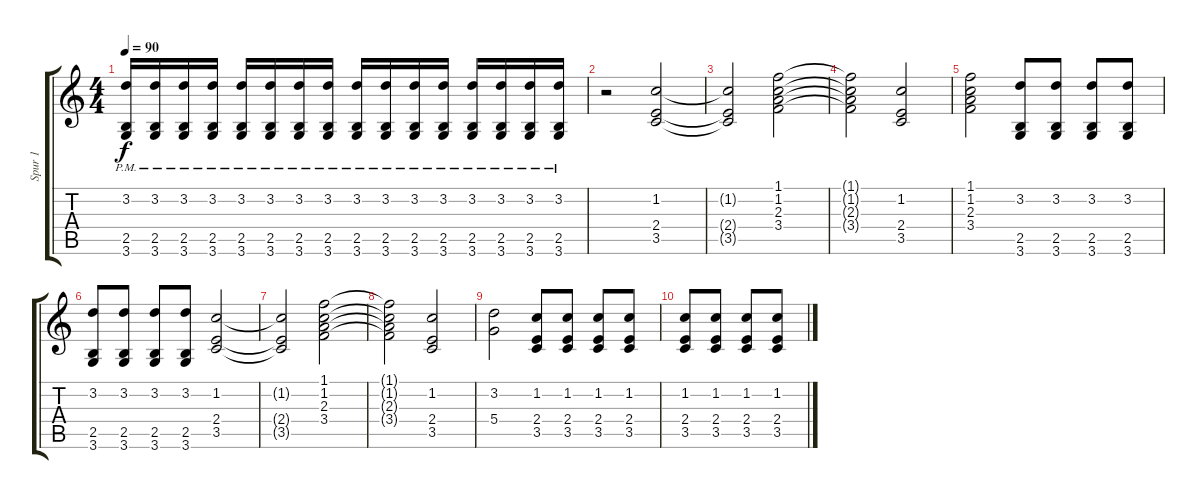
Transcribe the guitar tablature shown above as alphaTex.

\track ("Spur 1" "Spur 1") {instrument distortionguitar}
\staff {score tabs}
\tuning (E4 B3 G3 D3 A2 E2) {hide}
\ts (4 4)
\tempo 90
\clef g2
\ks c
(3.2{pm} 2.5{pm} 3.6{pm}).16{dy f} (3.2{pm} 2.5{pm} 3.6{pm}).16 (3.2{pm} 2.5{pm} 3.6{pm}).16 (3.2{pm} 2.5{pm} 3.6{pm}).16 (3.2{pm} 2.5{pm} 3.6{pm}).16 (3.2{pm} 2.5{pm} 3.6{pm}).16 (3.2{pm} 2.5{pm} 3.6{pm}).16 (3.2{pm} 2.5{pm} 3.6{pm}).16 (3.2{pm} 2.5{pm} 3.6{pm}).16 (3.2{pm} 2.5{pm} 3.6{pm}).16 (3.2{pm} 2.5{pm} 3.6{pm}).16 (3.2{pm} 2.5{pm} 3.6{pm}).16 (3.2{pm} 2.5{pm} 3.6{pm}).16 (3.2{pm} 2.5{pm} 3.6{pm}).16 (3.2{pm} 2.5{pm} 3.6{pm}).16 (3.2{pm} 2.5{pm} 3.6{pm}).16 |
r.2 (1.2 2.4 3.5).2 |
(1.2{t} 2.4{t} 3.5{t}).2 (1.1 1.2 2.3 3.4).2 |
(1.1{t} 1.2{t} 2.3{t} 3.4{t}).2 (1.2 2.4 3.5).2 |
(1.1 1.2 2.3 3.4).2 (3.2 2.5 3.6).8 (3.2 2.5 3.6).8 (3.2 2.5 3.6).8 (3.2 2.5 3.6).8 |
(3.2 2.5 3.6).8 (3.2 2.5 3.6).8 (3.2 2.5 3.6).8 (3.2 2.5 3.6).8 (1.2 2.4 3.5).2 |
(1.2{t} 2.4{t} 3.5{t}).2 (1.1 1.2 2.3 3.4).2 |
(1.1{t} 1.2{t} 2.3{t} 3.4{t}).2 (1.2 2.4 3.5).2 |
(3.2 5.4).2 (1.2 2.4 3.5).8 (1.2 2.4 3.5).8 (1.2 2.4 3.5).8 (1.2 2.4 3.5).8 |
(1.2 2.4 3.5).8 (1.2 2.4 3.5).8 (1.2 2.4 3.5).8 (1.2 2.4 3.5).8
